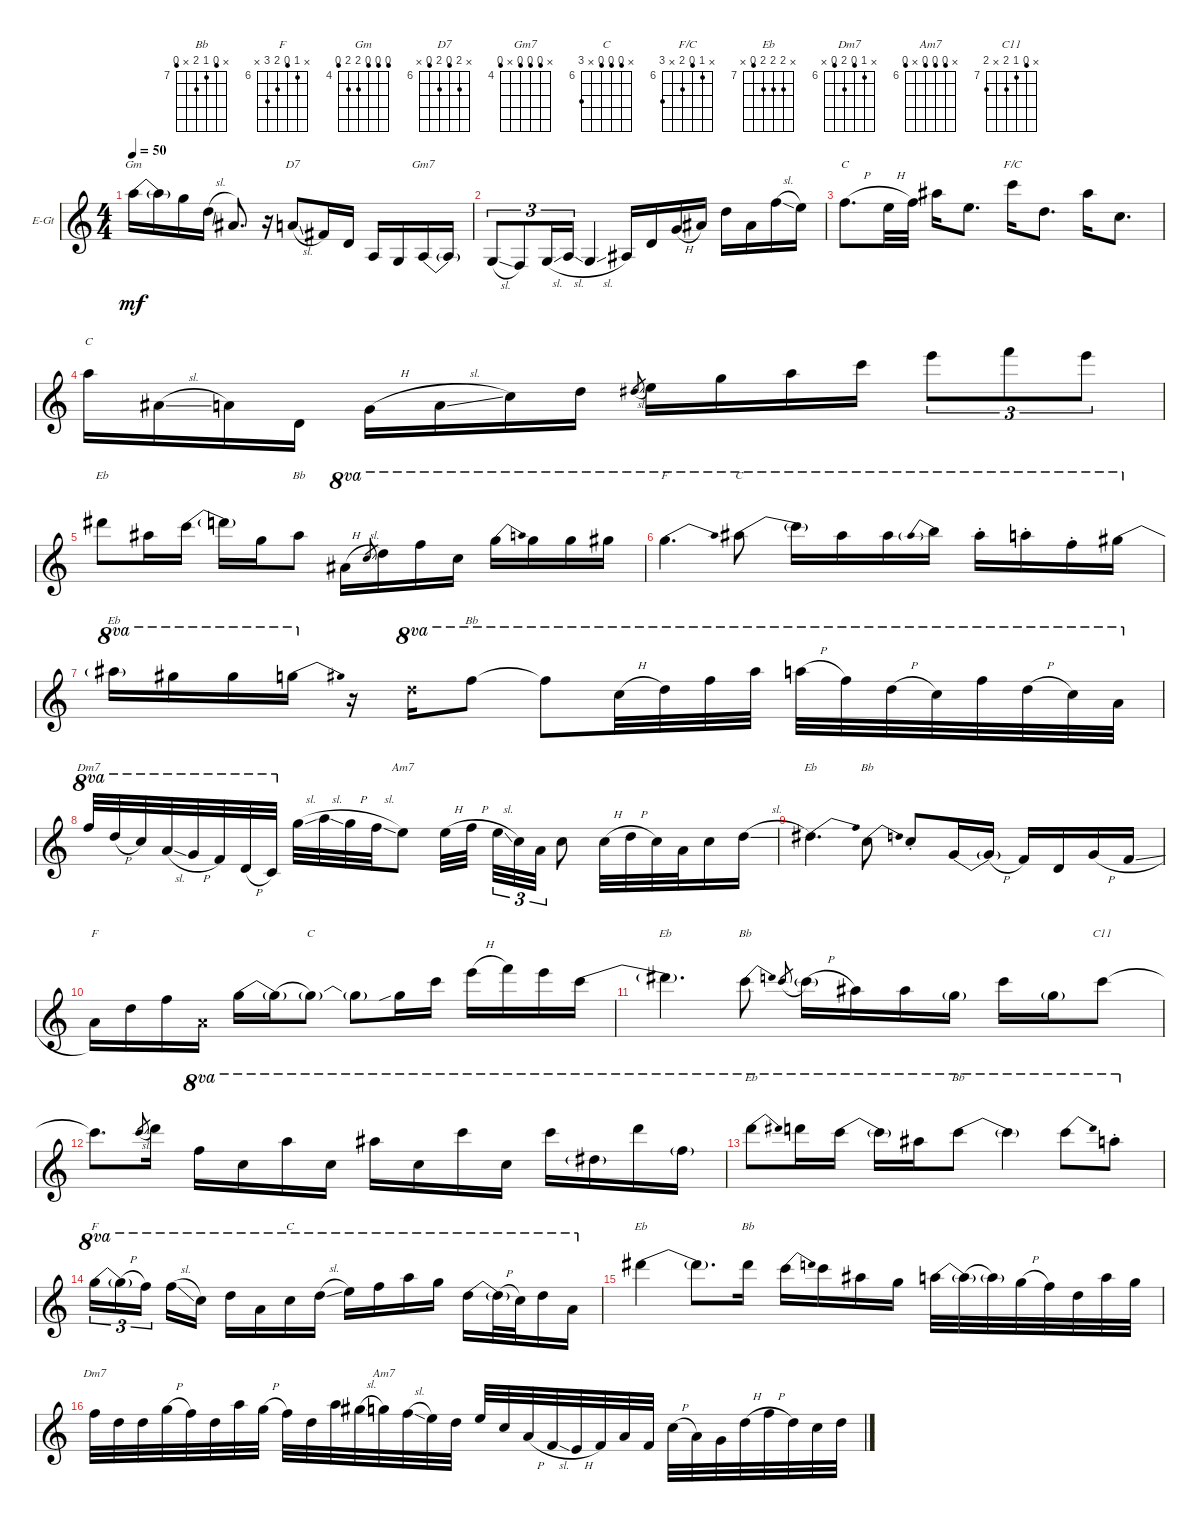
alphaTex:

\bracketExtendMode groupsimilarinstruments
\firstSystemTrackNameOrientation horizontal
\otherSystemsTrackNameOrientation horizontal
\track ("Gtr 1" "E-Gt") {solo instrument acousticgrandpiano}
\staff {score}
\tuning (E4 B3 G3 D3 A2 E2)
\displaytranspose 12
\chord ("Bb" x 6 7 8 x 6) {firstfret 7}
\chord ("F" x 6 5 7 8 x) {firstfret 6}
\chord ("Gm" 3 3 3 5 5 3) {firstfret 4}
\chord ("D7" x 7 5 7 5 x) {firstfret 6}
\chord ("Gm7" x 3 3 3 x 3) {firstfret 4}
\chord ("C" x 5 5 5 x 8) {firstfret 6}
\chord ("F/C" x 6 5 7 x 8) {firstfret 6}
\chord ("Eb" x 8 8 8 6 x) {firstfret 7}
\chord ("Dm7" x 6 5 7 5 x) {firstfret 6}
\chord ("Am7" x 5 5 5 x 5) {firstfret 6}
\chord ("C11" x 6 7 8 x 8) {firstfret 7}
\ts (4 4)
\tempo 50
\clef g2
\ks c
10.2{be (bendrelease 0 0 30 2 30 2 60 0)}.16{ch "Gm" dy mf} 10.2{t}.16 12.3.16 12.4{sl}.16 8.4.8{d} r.16 7.4{sl}.8{ch "D7"} 4.4.16 5.5.16 5.6.16 3.6.16 5.6{be (bendrelease 0 0 30 2 30 2 60 0)}.16{ch "Gm7"} 5.6{t}.16 |
3.6{sl}.8{tu (3 2)} 1.6.8{tu (3 2)} 3.6{sl}.16{tu (3 2)} 5.6{sl}.16{tu (3 2)} 3.6{sl}.4 6.6.16 5.5.16 5.4{h}.16 8.4.16 7.3.16 8.4.16 6.2{sl}.16 5.2.16 |
6.2{h}.8{d ch "C"} 5.2{h}.32 6.2.32 6.1.16 5.2.8{d} 8.1.16{ch "F/C"} 7.3.8{d} 6.1.16 5.3.8{d} |
5.1.16{ch "C"} 8.4{sl}.16 7.4.16 5.5.16 5.4{h}.16 7.4{sl}.16 10.4.16 7.3.16 8.3{sl}.8{gr} 9.3.16 8.2.16 10.2.16 8.1.16 12.1.8{tu (3 2)} 13.1.8{tu (3 2)} 12.1.8{tu (3 2)} |
11.1.8{ch "Eb"} 11.2.16 13.2{be (bend 0 0 60 4)}.16 13.2{t}.16 12.3.16 11.2.8{ch "Bb"} 11.2{h}.16{ot 8va} 13.2{sl}.8{ot 8va gr} 15.2.16{ot 8va} 13.1.16{ot 8va} 13.2.16{ot 8va} 15.1{be (bend 0 0 60 4)}.16{ot 8va} 15.1.16{ot 8va} 15.1.16{ot 8va} 16.1{be (hold 0 0 60 0)}.16{ot 8va} |
15.1{be (bend 0 0 60 4)}.4{d ch "F" ot 8va} 18.1{be (bend 0 0 60 4)}.8{ch "C" ot 8va} 18.1{t}.16{ot 8va} 18.1.16{ot 8va} 18.1{be (hold 0 0 60 0)}.16{ot 8va} 18.1{be (prebend 0 2 60 2)}.16{ot 8va} 18.1{st}.16{ot 8va} 17.1{st}.16{ot 8va} 18.2{st}.16{ot 8va} 16.1{be (bend 0 0 60 4)}.16{ot 8va} |
16.1{t}.16{ch "Eb" ot 8va} 16.1.16{ot 8va} 16.1{be (hold 0 0 60 0)}.16{ot 8va} 15.1{be (bend 0 0 60 2)}.16{ot 8va} r.16 15.2{x}.16{ot 8va} 13.1.8{ch "Bb" ot 8va} 13.1{t}.8{ot 8va} 13.2{h}.32{ot 8va} 15.2.32{ot 8va} 13.1.32{ot 8va} 18.1.32{ot 8va} 17.1{h}.32{ot 8va} 13.1.32{ot 8va} 15.2{h}.32{ot 8va} 13.2.32{ot 8va} 13.1.32{ot 8va} 15.2{h}.32{ot 8va} 13.2.32{ot 8va} 14.3.32{ot 8va} |
13.1.32{ch "Dm7" ot 8va} 15.2{h}.32{ot 8va} 13.2.32{ot 8va} 14.3{sl}.32{ot 8va} 12.3{h}.32{ot 8va} 10.3.32{ot 8va} 12.4{h}.32{ot 8va} 10.4.32{ot 8va} 12.3{sl}.32 14.3{sl}.32 12.3{h}.32 10.3{sl}.32 9.3.8{ch "Am7"} 9.3{h}.32 10.3{h}.32 9.3{sl}.32{tu (3 2)} 5.3.32{tu (3 2)} 7.4.32{tu (3 2)} 5.3.8 5.3{h}.32 7.3{h}.32 5.3.32 7.4.32 5.3.16 7.3{sl}.16 |
8.3{be (bend 0 0 60 4)}.4{d ch "Eb"} 5.3{be (bend 0 0 60 4)}.8{ch "Bb"} 5.3{st}.8 5.4{be (bendrelease 0 0 30 2 30 2 60 0)}.16 5.4{h t}.16 3.4.16 5.5.16 5.4{h}.16 3.4{sl}.16 |
7.4.16{ch "F"} 7.3.16 10.3.16 7.4{x}.16 12.3{be (bend 0 0 60 4)}.16 12.3{be (hold 0 0 60 0) t}.16 12.3{t}.8{ch "C"} 12.3{t}.8 12.3{sib}.16 13.2.16 12.1{h}.16 13.1.16 12.1.16 13.2{be (bend 0 0 60 6)}.16 |
13.2{t}.4{d ch "Eb"} 13.2{be (bend 0 0 60 4)}.8{ch "Bb"} 13.2{be (hold 0 0 60 0)}.8{gr} 13.2{h t}.16 11.2.16 11.2.16 12.3{g}.16 13.2.16 12.3{g}.16 13.2.8{ch "C11"} |
13.2{t}.8{d} 13.2{sl}.8{gr} 15.2.16 13.1.16{ot 8va} 13.2.16{ot 8va} 17.1.16{ot 8va} 13.2.16{ot 8va} 18.1.16{ot 8va} 13.2.16{ot 8va} 20.1.16{ot 8va} 13.2.16{ot 8va} 20.1.16{ot 8va} 16.2{g}.16{ot 8va} 22.1.16{ot 8va} 18.2{g}.16{ot 8va} |
22.1{be (bend 0 0 60 2)}.8{ch "Eb" ot 8va} 22.1.16{ot 8va} 20.1{be (bendrelease 0 0 30 4 30 4 60 0)}.16{ot 8va} 20.1{t}.16{ot 8va} 18.1.16{ot 8va} 20.1{be (bend 0 0 60 4)}.8{ch "Bb" ot 8va} 20.1{be (hold 0 0 60 0) t}.4{ot 8va} 20.1{be (bend 0 0 60 4)}.8{ot 8va} 17.1{st}.8{ot 8va} |
20.2{be (bendrelease 0 0 30 4 30 4 60 0)}.16{tu (3 2) ch "F" ot 8va} 20.2{h t}.16{tu (3 2) ot 8va} 18.2.16{tu (3 2) ot 8va} 18.2{sl}.16{ot 8va} 13.2.16{ot 8va} 15.2.16{ot 8va} 14.3.16{ot 8va} 13.2.16{ch "C" ot 8va} 15.2{sl}.16{ot 8va} 17.2.16{ot 8va} 13.1.16{ot 8va} 17.1.16{ot 8va} 15.1.16{ot 8va} 15.2{be (bendrelease 0 0 30 4 30 4 60 0)}.16{ot 8va} 15.2{h t}.32{ot 8va} 13.2.32{ot 8va} 15.2.16{ot 8va} 14.3.16{ot 8va} |
16.2{be (bend 0 0 60 4)}.4{ch "Eb"} 16.2{be (hold 0 0 60 0) t}.8{d} 16.2.16{ch "Bb"} 13.2{be (bend 0 0 60 4)}.16 13.2.16 11.2.16 12.3.16 10.2{be (bend 0 0 60 2)}.32 10.2{be (hold 0 0 60 0) t}.32 10.2{t}.32 12.3{h}.32 10.3.32 12.4.32 10.2.32 12.3.32 |
10.3.32{ch "Dm7"} 12.4.32 12.4.32 12.3{h}.32 10.3.32 12.4.32 10.2.32 12.3{h}.32 10.3.32 12.4.32 10.2.32 13.3{sl}.32 12.3.32{ch "Am7"} 10.3{sl}.32 9.3.32 12.4.32 9.3.32 10.4.32 12.5{h}.32 8.5{sl}.32 7.5{h}.32 8.5.32 7.4.32 8.5.32 10.4{h}.32 7.4.32 10.5.32 7.3{h}.32 10.3{h}.32 7.3.32 10.4.32 7.3{h}.32
